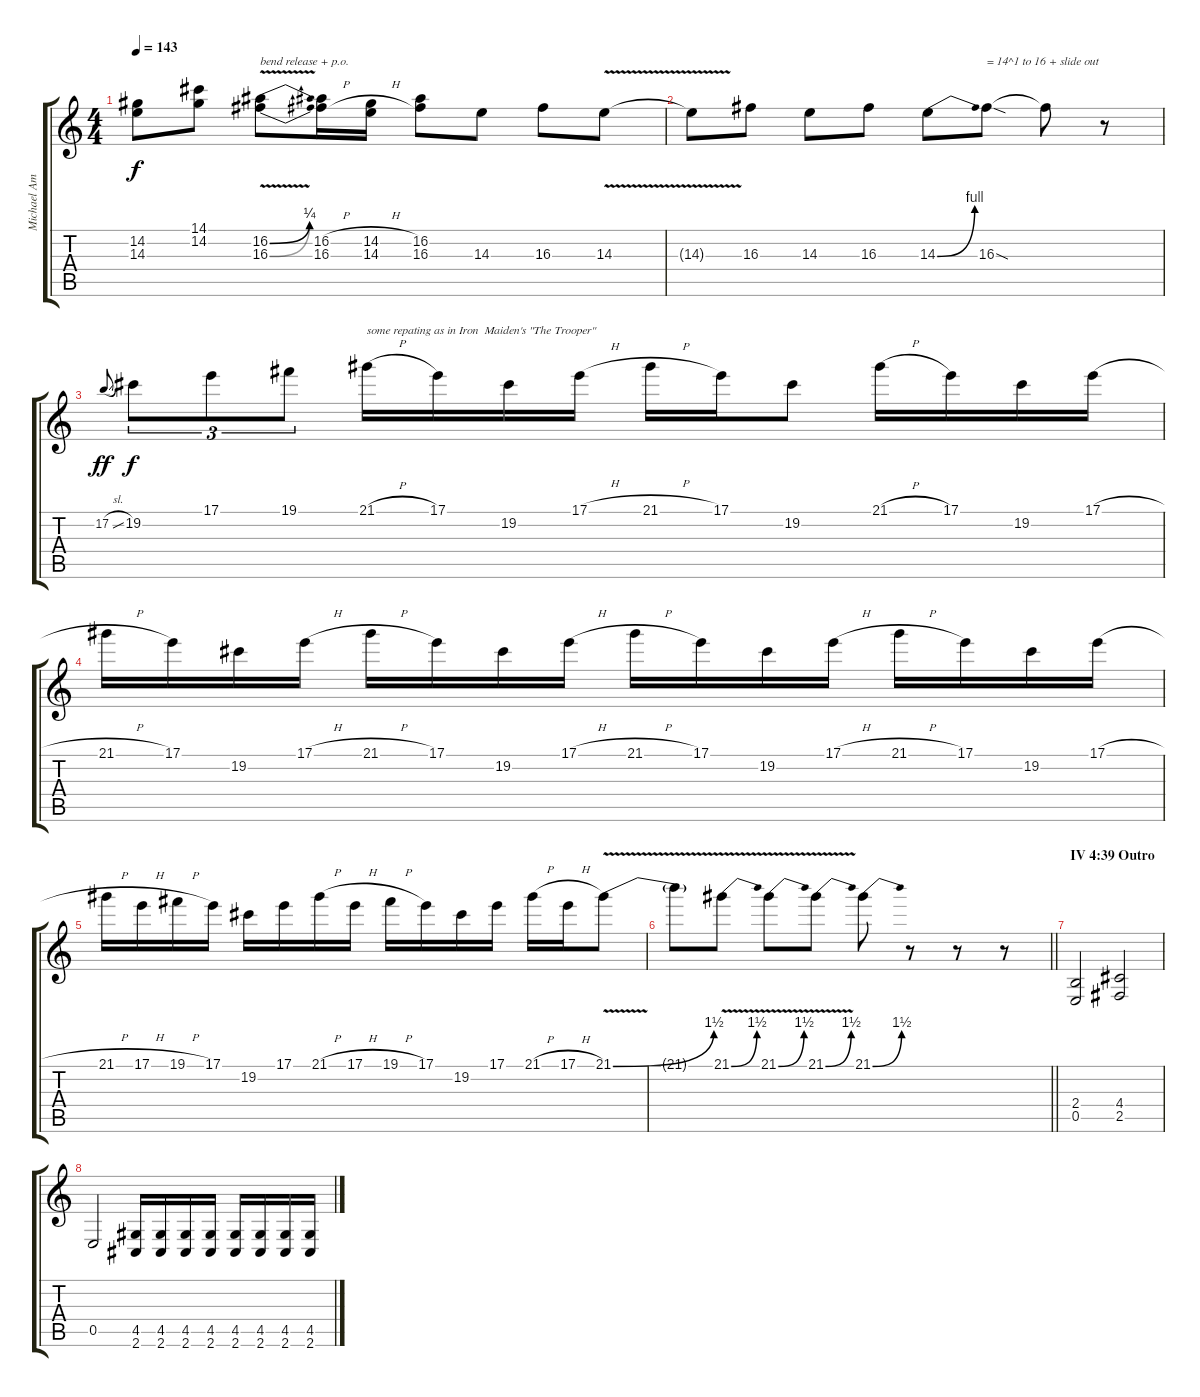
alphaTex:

\track ("Michael Amott (Lead Guitar)" "Michael Am") {instrument distortionguitar}
\staff {score tabs}
\tuning (B3 Gb3 D3 A2 E2 B1) {hide}
\ts (4 4)
\tempo 143
\clef g2
\ks c
(14.2{t} 14.3{t}).8{dy f} (14.1 14.2).8 (16.2{be (bend 0 0 60 1) v} 16.3{be (bend 0 0 60 1) v}).8{txt "bend release + p.o."} (16.2{h} 16.3{h}).16 (14.2{h} 14.3{h}).16 (16.2 16.3).8 14.3.8 16.3.8 14.3{v}.8 |
14.3{t}.8 16.3.8 14.3.8 16.3.8 14.3{be (bend 0 0 60 4)}.8 16.3{sod}.8{txt "= 14^1 to 16 + slide out"} 16.3{t}.8 r.8 |
17.2{sl}.8{gr onbeat dy ff} 19.2.8{tu (3 2) dy f} 17.1.8{tu (3 2)} 19.1.8{tu (3 2)} 21.1{h}.16{txt "some repating as in Iron  Maiden's \"The Trooper\""} 17.1.16 19.2.16 17.1{h}.16 21.1{h}.16 17.1.16 19.2.8 21.1{h}.16 17.1.16 19.2.16 17.1{h}.16 |
21.1{h}.16 17.1.16 19.2.16 17.1{h}.16 21.1{h}.16 17.1.16 19.2.16 17.1{h}.16 21.1{h}.16 17.1.16 19.2.16 17.1{h}.16 21.1{h}.16 17.1.16 19.2.16 17.1{h}.16 |
21.1{h}.16 17.1{h}.16 19.1{h}.16 17.1.16 19.2.16 17.1.16 21.1{h}.16 17.1{h}.16 19.1{h}.16 17.1.16 19.2.16 17.1.16 21.1{h}.16 17.1{h}.16 21.1{be (bend 0 0 60 6) v}.8 |
\barLineRight lightlight
21.1{t}.8 21.1{be (bend 0 0 60 6) v}.8 21.1{be (bend 0 0 60 6) v}.8 21.1{be (bend 0 0 60 6) v}.8 21.1{be (bend 0 0 60 6)}.8 r.8 r.8 r.8 |
\section ("" "IV 4:39 Outro")
(2.4 0.5).2{balance 0} (4.4 2.5).2 |
0.5.2 (4.5 2.6).16 (4.5 2.6).16 (4.5 2.6).16 (4.5 2.6).16 (4.5 2.6).16 (4.5 2.6).16 (4.5 2.6).16 (4.5 2.6).16
